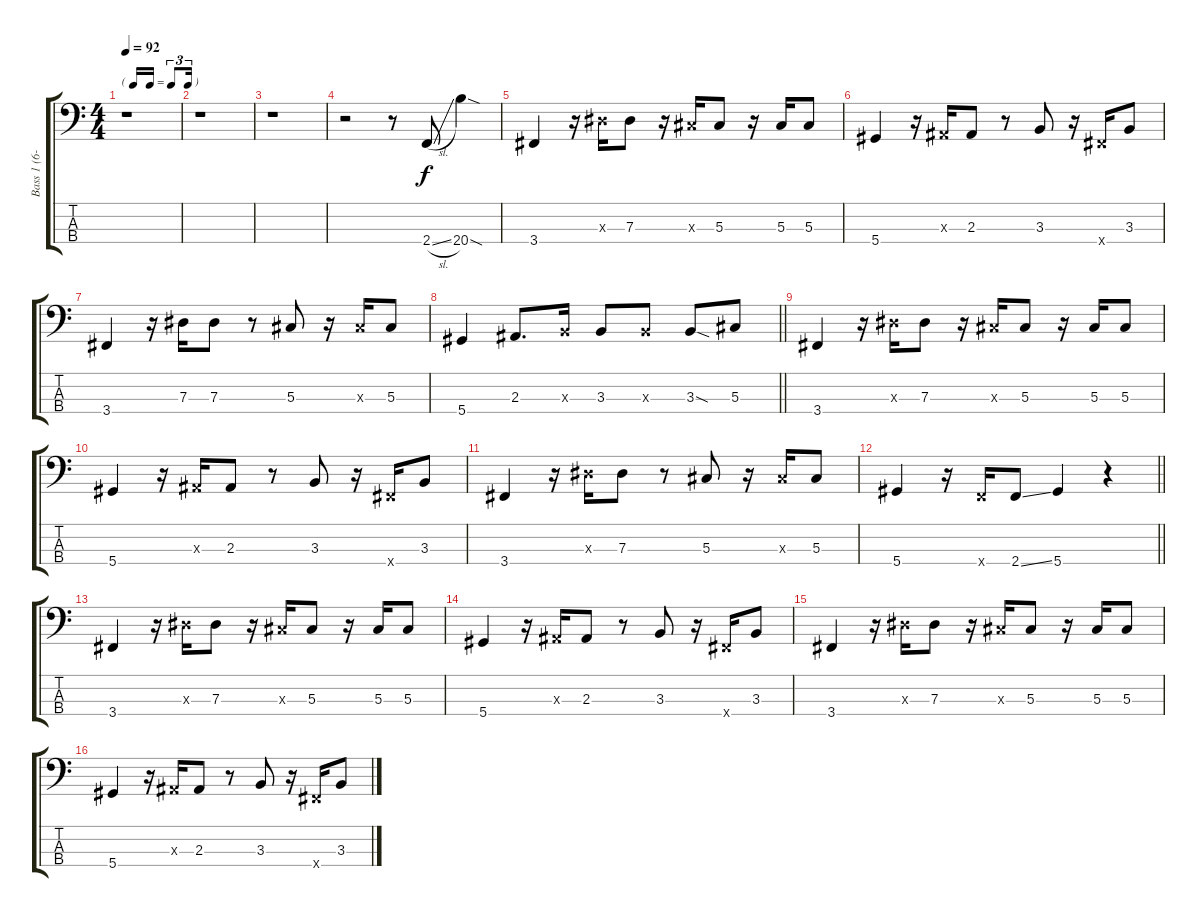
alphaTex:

\track ("Bass 1 (6-string arranged for 4-string)" "Bass 1 (6-") {instrument electricbassfinger}
\staff {score tabs}
\tuning (Gb2 Db2 Ab1 Eb1) {hide}
\ts (4 4)
\tf triplet16th
\tempo 92
\clef f4
\ks c
r.1{dy f instrument electricbassfinger} |
r.1 |
r.1 |
r.2 r.8 2.4{sl}.8 20.4{sod}.4 |
3.4.4 r.16 7.3{x}.16 7.3.8 r.16 5.3{x}.16 5.3.8 r.16 5.3.16 5.3.8 |
5.4.4 r.16 2.3{x}.16 2.3.8 r.8 3.3.8 r.16 3.4{x}.16 3.3.8 |
3.4.4 r.16 7.3.16 7.3.8 r.8 5.3.8 r.16 5.3{x}.16 5.3.8 |
\barLineRight lightlight
5.4.4 2.3.8{d} 3.3{x}.16 3.3.8 3.3{x}.8 3.3{sod}.8 5.3.8 |
3.4.4 r.16 7.3{x}.16 7.3.8 r.16 5.3{x}.16 5.3.8 r.16 5.3.16 5.3.8 |
5.4.4 r.16 2.3{x}.16 2.3.8 r.8 3.3.8 r.16 3.4{x}.16 3.3.8 |
3.4.4 r.16 7.3{x}.16 7.3.8 r.8 5.3.8 r.16 5.3{x}.16 5.3.8 |
\barLineRight lightlight
5.4.4 r.16 2.4{x}.16 2.4{ss}.8 5.4.4 r.4 |
3.4.4 r.16 7.3{x}.16 7.3.8 r.16 5.3{x}.16 5.3.8 r.16 5.3.16 5.3.8 |
5.4.4 r.16 2.3{x}.16 2.3.8 r.8 3.3.8 r.16 3.4{x}.16 3.3.8 |
3.4.4 r.16 7.3{x}.16 7.3.8 r.16 5.3{x}.16 5.3.8 r.16 5.3.16 5.3.8 |
5.4.4 r.16 2.3{x}.16 2.3.8 r.8 3.3.8 r.16 3.4{x}.16 3.3.8
